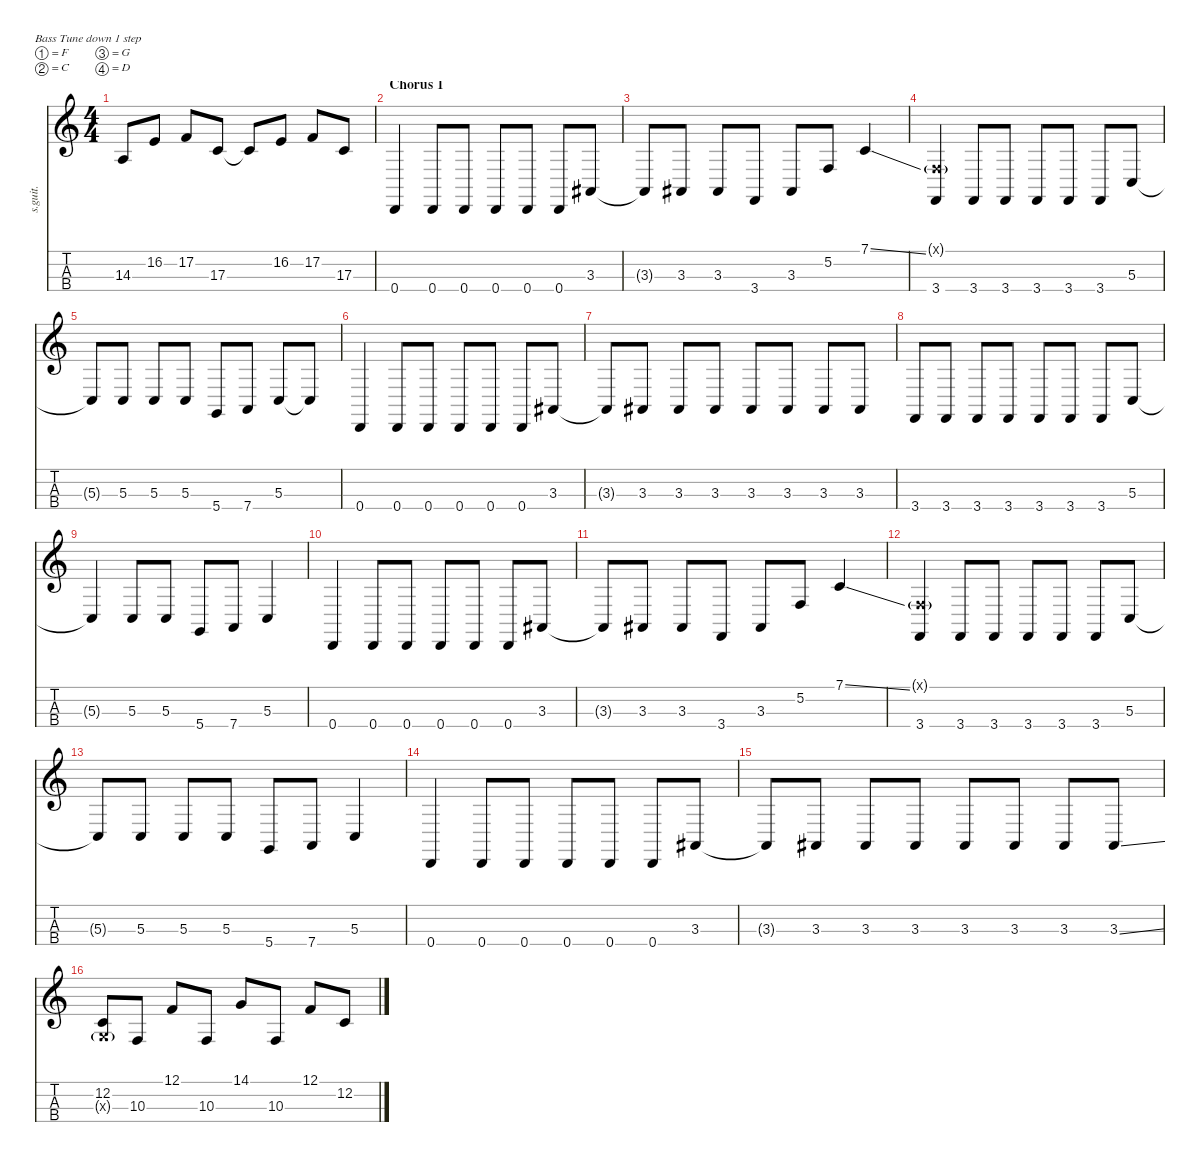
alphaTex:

\defaultSystemsLayout 4
\hideDynamics
\bracketExtendMode nobrackets
\track ("Water" "s.guit.") {instrument electricbasspick}
\staff {score tabs}
\tuning (F2 C2 G1 D1)
\ts (4 4)
\tempo (130 hide)
\clef g2
\ks c
14.3{t}.8{lyrics (0 "") lyrics (1 "") lyrics (2 "") lyrics (3 "") lyrics (4 "") dy f} 16.2.8{lyrics (0 "") lyrics (1 "") lyrics (2 "") lyrics (3 "") lyrics (4 "")} 17.2.8{lyrics (0 "") lyrics (1 "") lyrics (2 "") lyrics (3 "") lyrics (4 "")} 17.3.8{lyrics (0 "") lyrics (1 "") lyrics (2 "") lyrics (3 "") lyrics (4 "")} 17.3{t}.8{lyrics (0 "") lyrics (1 "") lyrics (2 "") lyrics (3 "") lyrics (4 "")} 16.2.8{lyrics (0 "") lyrics (1 "") lyrics (2 "") lyrics (3 "") lyrics (4 "")} 17.2.8{lyrics (0 "") lyrics (1 "") lyrics (2 "") lyrics (3 "") lyrics (4 "")} 17.3.8{lyrics (0 "") lyrics (1 "") lyrics (2 "") lyrics (3 "") lyrics (4 "")} |
\section ("" "Chorus 1")
0.4.4{lyrics (0 "") lyrics (1 "") lyrics (2 "") lyrics (3 "") lyrics (4 "")} 0.4.8{lyrics (0 "") lyrics (1 "") lyrics (2 "") lyrics (3 "") lyrics (4 "")} 0.4.8{lyrics (0 "") lyrics (1 "") lyrics (2 "") lyrics (3 "") lyrics (4 "")} 0.4.8{lyrics (0 "") lyrics (1 "") lyrics (2 "") lyrics (3 "") lyrics (4 "")} 0.4.8{lyrics (0 "") lyrics (1 "") lyrics (2 "") lyrics (3 "") lyrics (4 "")} 0.4.8{lyrics (0 "") lyrics (1 "") lyrics (2 "") lyrics (3 "") lyrics (4 "")} 3.3{acc #}.8{lyrics (0 "") lyrics (1 "") lyrics (2 "") lyrics (3 "") lyrics (4 "")} |
3.3{t acc #}.8{lyrics (0 "") lyrics (1 "") lyrics (2 "") lyrics (3 "") lyrics (4 "") dy ff} 3.3{acc #}.8{lyrics (0 "") lyrics (1 "") lyrics (2 "") lyrics (3 "") lyrics (4 "") dy f} 3.3{acc #}.8{lyrics (0 "") lyrics (1 "") lyrics (2 "") lyrics (3 "") lyrics (4 "")} 3.4.8{lyrics (0 "") lyrics (1 "") lyrics (2 "") lyrics (3 "") lyrics (4 "")} 3.3{acc #}.8{lyrics (0 "") lyrics (1 "") lyrics (2 "") lyrics (3 "") lyrics (4 "")} 5.2.8{lyrics (0 "") lyrics (1 "") lyrics (2 "") lyrics (3 "") lyrics (4 "")} 7.1{ss}.4{lyrics (0 "") lyrics (1 "") lyrics (2 "") lyrics (3 "") lyrics (4 "")} |
(0.1{g x} 3.4).4{lyrics (0 "") lyrics (1 "") lyrics (2 "") lyrics (3 "") lyrics (4 "")} 3.4.8{lyrics (0 "") lyrics (1 "") lyrics (2 "") lyrics (3 "") lyrics (4 "") dy ff} 3.4.8{lyrics (0 "") lyrics (1 "") lyrics (2 "") lyrics (3 "") lyrics (4 "")} 3.4.8{lyrics (0 "") lyrics (1 "") lyrics (2 "") lyrics (3 "") lyrics (4 "")} 3.4.8{lyrics (0 "") lyrics (1 "") lyrics (2 "") lyrics (3 "") lyrics (4 "")} 3.4.8{lyrics (0 "") lyrics (1 "") lyrics (2 "") lyrics (3 "") lyrics (4 "")} 5.3.8{lyrics (0 "") lyrics (1 "") lyrics (2 "") lyrics (3 "") lyrics (4 "") dy f} |
5.3{t}.8{lyrics (0 "") lyrics (1 "") lyrics (2 "") lyrics (3 "") lyrics (4 "") dy ff} 5.3.8{lyrics (0 "") lyrics (1 "") lyrics (2 "") lyrics (3 "") lyrics (4 "") dy f} 5.3.8{lyrics (0 "") lyrics (1 "") lyrics (2 "") lyrics (3 "") lyrics (4 "")} 5.3.8{lyrics (0 "") lyrics (1 "") lyrics (2 "") lyrics (3 "") lyrics (4 "")} 5.4.8{lyrics (0 "") lyrics (1 "") lyrics (2 "") lyrics (3 "") lyrics (4 "")} 7.4.8{lyrics (0 "") lyrics (1 "") lyrics (2 "") lyrics (3 "") lyrics (4 "")} 5.3.8{lyrics (0 "") lyrics (1 "") lyrics (2 "") lyrics (3 "") lyrics (4 "")} 5.3{t}.8{lyrics (0 "") lyrics (1 "") lyrics (2 "") lyrics (3 "") lyrics (4 "") dy ff} |
0.4.4{lyrics (0 "") lyrics (1 "") lyrics (2 "") lyrics (3 "") lyrics (4 "") dy f} 0.4.8{lyrics (0 "") lyrics (1 "") lyrics (2 "") lyrics (3 "") lyrics (4 "")} 0.4.8{lyrics (0 "") lyrics (1 "") lyrics (2 "") lyrics (3 "") lyrics (4 "")} 0.4.8{lyrics (0 "") lyrics (1 "") lyrics (2 "") lyrics (3 "") lyrics (4 "")} 0.4.8{lyrics (0 "") lyrics (1 "") lyrics (2 "") lyrics (3 "") lyrics (4 "")} 0.4.8{lyrics (0 "") lyrics (1 "") lyrics (2 "") lyrics (3 "") lyrics (4 "")} 3.3{acc #}.8{lyrics (0 "") lyrics (1 "") lyrics (2 "") lyrics (3 "") lyrics (4 "")} |
3.3{t acc #}.8{lyrics (0 "") lyrics (1 "") lyrics (2 "") lyrics (3 "") lyrics (4 "") dy ff} 3.3{acc #}.8{lyrics (0 "") lyrics (1 "") lyrics (2 "") lyrics (3 "") lyrics (4 "") dy f} 3.3{acc #}.8{lyrics (0 "") lyrics (1 "") lyrics (2 "") lyrics (3 "") lyrics (4 "")} 3.3{acc #}.8{lyrics (0 "") lyrics (1 "") lyrics (2 "") lyrics (3 "") lyrics (4 "")} 3.3{acc #}.8{lyrics (0 "") lyrics (1 "") lyrics (2 "") lyrics (3 "") lyrics (4 "")} 3.3{acc #}.8{lyrics (0 "") lyrics (1 "") lyrics (2 "") lyrics (3 "") lyrics (4 "")} 3.3{acc #}.8{lyrics (0 "") lyrics (1 "") lyrics (2 "") lyrics (3 "") lyrics (4 "")} 3.3{acc #}.8{lyrics (0 "") lyrics (1 "") lyrics (2 "") lyrics (3 "") lyrics (4 "")} |
3.4.8{lyrics (0 "") lyrics (1 "") lyrics (2 "") lyrics (3 "") lyrics (4 "")} 3.4.8{lyrics (0 "") lyrics (1 "") lyrics (2 "") lyrics (3 "") lyrics (4 "")} 3.4.8{lyrics (0 "") lyrics (1 "") lyrics (2 "") lyrics (3 "") lyrics (4 "")} 3.4.8{lyrics (0 "") lyrics (1 "") lyrics (2 "") lyrics (3 "") lyrics (4 "")} 3.4.8{lyrics (0 "") lyrics (1 "") lyrics (2 "") lyrics (3 "") lyrics (4 "")} 3.4.8{lyrics (0 "") lyrics (1 "") lyrics (2 "") lyrics (3 "") lyrics (4 "")} 3.4.8{lyrics (0 "") lyrics (1 "") lyrics (2 "") lyrics (3 "") lyrics (4 "")} 5.3.8{lyrics (0 "") lyrics (1 "") lyrics (2 "") lyrics (3 "") lyrics (4 "")} |
5.3{t}.4{lyrics (0 "") lyrics (1 "") lyrics (2 "") lyrics (3 "") lyrics (4 "")} 5.3.8{lyrics (0 "") lyrics (1 "") lyrics (2 "") lyrics (3 "") lyrics (4 "")} 5.3.8{lyrics (0 "") lyrics (1 "") lyrics (2 "") lyrics (3 "") lyrics (4 "")} 5.4.8{lyrics (0 "") lyrics (1 "") lyrics (2 "") lyrics (3 "") lyrics (4 "")} 7.4.8{lyrics (0 "") lyrics (1 "") lyrics (2 "") lyrics (3 "") lyrics (4 "")} 5.3.4{lyrics (0 "") lyrics (1 "") lyrics (2 "") lyrics (3 "") lyrics (4 "")} |
0.4.4{lyrics (0 "") lyrics (1 "") lyrics (2 "") lyrics (3 "") lyrics (4 "")} 0.4.8{lyrics (0 "") lyrics (1 "") lyrics (2 "") lyrics (3 "") lyrics (4 "")} 0.4.8{lyrics (0 "") lyrics (1 "") lyrics (2 "") lyrics (3 "") lyrics (4 "")} 0.4.8{lyrics (0 "") lyrics (1 "") lyrics (2 "") lyrics (3 "") lyrics (4 "")} 0.4.8{lyrics (0 "") lyrics (1 "") lyrics (2 "") lyrics (3 "") lyrics (4 "")} 0.4.8{lyrics (0 "") lyrics (1 "") lyrics (2 "") lyrics (3 "") lyrics (4 "")} 3.3{acc #}.8{lyrics (0 "") lyrics (1 "") lyrics (2 "") lyrics (3 "") lyrics (4 "")} |
3.3{t acc #}.8{lyrics (0 "") lyrics (1 "") lyrics (2 "") lyrics (3 "") lyrics (4 "") dy ff} 3.3{acc #}.8{lyrics (0 "") lyrics (1 "") lyrics (2 "") lyrics (3 "") lyrics (4 "") dy f} 3.3{acc #}.8{lyrics (0 "") lyrics (1 "") lyrics (2 "") lyrics (3 "") lyrics (4 "")} 3.4.8{lyrics (0 "") lyrics (1 "") lyrics (2 "") lyrics (3 "") lyrics (4 "")} 3.3{acc #}.8{lyrics (0 "") lyrics (1 "") lyrics (2 "") lyrics (3 "") lyrics (4 "")} 5.2.8{lyrics (0 "") lyrics (1 "") lyrics (2 "") lyrics (3 "") lyrics (4 "")} 7.1{ss}.4{lyrics (0 "") lyrics (1 "") lyrics (2 "") lyrics (3 "") lyrics (4 "")} |
(0.1{g x} 3.4).4{lyrics (0 "") lyrics (1 "") lyrics (2 "") lyrics (3 "") lyrics (4 "")} 3.4.8{lyrics (0 "") lyrics (1 "") lyrics (2 "") lyrics (3 "") lyrics (4 "") dy ff} 3.4.8{lyrics (0 "") lyrics (1 "") lyrics (2 "") lyrics (3 "") lyrics (4 "")} 3.4.8{lyrics (0 "") lyrics (1 "") lyrics (2 "") lyrics (3 "") lyrics (4 "")} 3.4.8{lyrics (0 "") lyrics (1 "") lyrics (2 "") lyrics (3 "") lyrics (4 "")} 3.4.8{lyrics (0 "") lyrics (1 "") lyrics (2 "") lyrics (3 "") lyrics (4 "")} 5.3.8{lyrics (0 "") lyrics (1 "") lyrics (2 "") lyrics (3 "") lyrics (4 "") dy f} |
5.3{t}.8{lyrics (0 "") lyrics (1 "") lyrics (2 "") lyrics (3 "") lyrics (4 "") dy ff} 5.3.8{lyrics (0 "") lyrics (1 "") lyrics (2 "") lyrics (3 "") lyrics (4 "") dy f} 5.3.8{lyrics (0 "") lyrics (1 "") lyrics (2 "") lyrics (3 "") lyrics (4 "")} 5.3.8{lyrics (0 "") lyrics (1 "") lyrics (2 "") lyrics (3 "") lyrics (4 "")} 5.4.8{lyrics (0 "") lyrics (1 "") lyrics (2 "") lyrics (3 "") lyrics (4 "")} 7.4.8{lyrics (0 "") lyrics (1 "") lyrics (2 "") lyrics (3 "") lyrics (4 "")} 5.3.4{lyrics (0 "") lyrics (1 "") lyrics (2 "") lyrics (3 "") lyrics (4 "")} |
0.4.4{lyrics (0 "") lyrics (1 "") lyrics (2 "") lyrics (3 "") lyrics (4 "")} 0.4.8{lyrics (0 "") lyrics (1 "") lyrics (2 "") lyrics (3 "") lyrics (4 "")} 0.4.8{lyrics (0 "") lyrics (1 "") lyrics (2 "") lyrics (3 "") lyrics (4 "")} 0.4.8{lyrics (0 "") lyrics (1 "") lyrics (2 "") lyrics (3 "") lyrics (4 "")} 0.4.8{lyrics (0 "") lyrics (1 "") lyrics (2 "") lyrics (3 "") lyrics (4 "")} 0.4.8{lyrics (0 "") lyrics (1 "") lyrics (2 "") lyrics (3 "") lyrics (4 "")} 3.3{acc #}.8{lyrics (0 "") lyrics (1 "") lyrics (2 "") lyrics (3 "") lyrics (4 "")} |
3.3{t acc #}.8{lyrics (0 "") lyrics (1 "") lyrics (2 "") lyrics (3 "") lyrics (4 "")} 3.3{acc #}.8{lyrics (0 "") lyrics (1 "") lyrics (2 "") lyrics (3 "") lyrics (4 "")} 3.3{acc #}.8{lyrics (0 "") lyrics (1 "") lyrics (2 "") lyrics (3 "") lyrics (4 "")} 3.3{acc #}.8{lyrics (0 "") lyrics (1 "") lyrics (2 "") lyrics (3 "") lyrics (4 "")} 3.3{acc #}.8{lyrics (0 "") lyrics (1 "") lyrics (2 "") lyrics (3 "") lyrics (4 "")} 3.3{acc #}.8{lyrics (0 "") lyrics (1 "") lyrics (2 "") lyrics (3 "") lyrics (4 "")} 3.3{acc #}.8{lyrics (0 "") lyrics (1 "") lyrics (2 "") lyrics (3 "") lyrics (4 "")} 3.3{ss acc #}.8{lyrics (0 "") lyrics (1 "") lyrics (2 "") lyrics (3 "") lyrics (4 "")} |
(12.2 12.3{g x}).8{lyrics (0 "") lyrics (1 "") lyrics (2 "") lyrics (3 "") lyrics (4 "")} 10.3.8{lyrics (0 "") lyrics (1 "") lyrics (2 "") lyrics (3 "") lyrics (4 "")} 12.1.8{lyrics (0 "") lyrics (1 "") lyrics (2 "") lyrics (3 "") lyrics (4 "")} 10.3.8{lyrics (0 "") lyrics (1 "") lyrics (2 "") lyrics (3 "") lyrics (4 "")} 14.1.8{lyrics (0 "") lyrics (1 "") lyrics (2 "") lyrics (3 "") lyrics (4 "")} 10.3.8{lyrics (0 "") lyrics (1 "") lyrics (2 "") lyrics (3 "") lyrics (4 "")} 12.1.8{lyrics (0 "") lyrics (1 "") lyrics (2 "") lyrics (3 "") lyrics (4 "")} 12.2.8{lyrics (0 "") lyrics (1 "") lyrics (2 "") lyrics (3 "") lyrics (4 "")}
